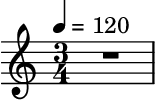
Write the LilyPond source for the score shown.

\version "2.24.2"
\language "english"
\include "lilypond-book-preamble.ly"
#(ly:set-option 'tall-page-formats 'png)
\header
{
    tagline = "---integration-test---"
}
\score
{
    \new Staff
    {
        \new Voice
        {
            {
                \tempo 4=120
                \time 3/4
                R4 * 3
            }
        }
    }
}
